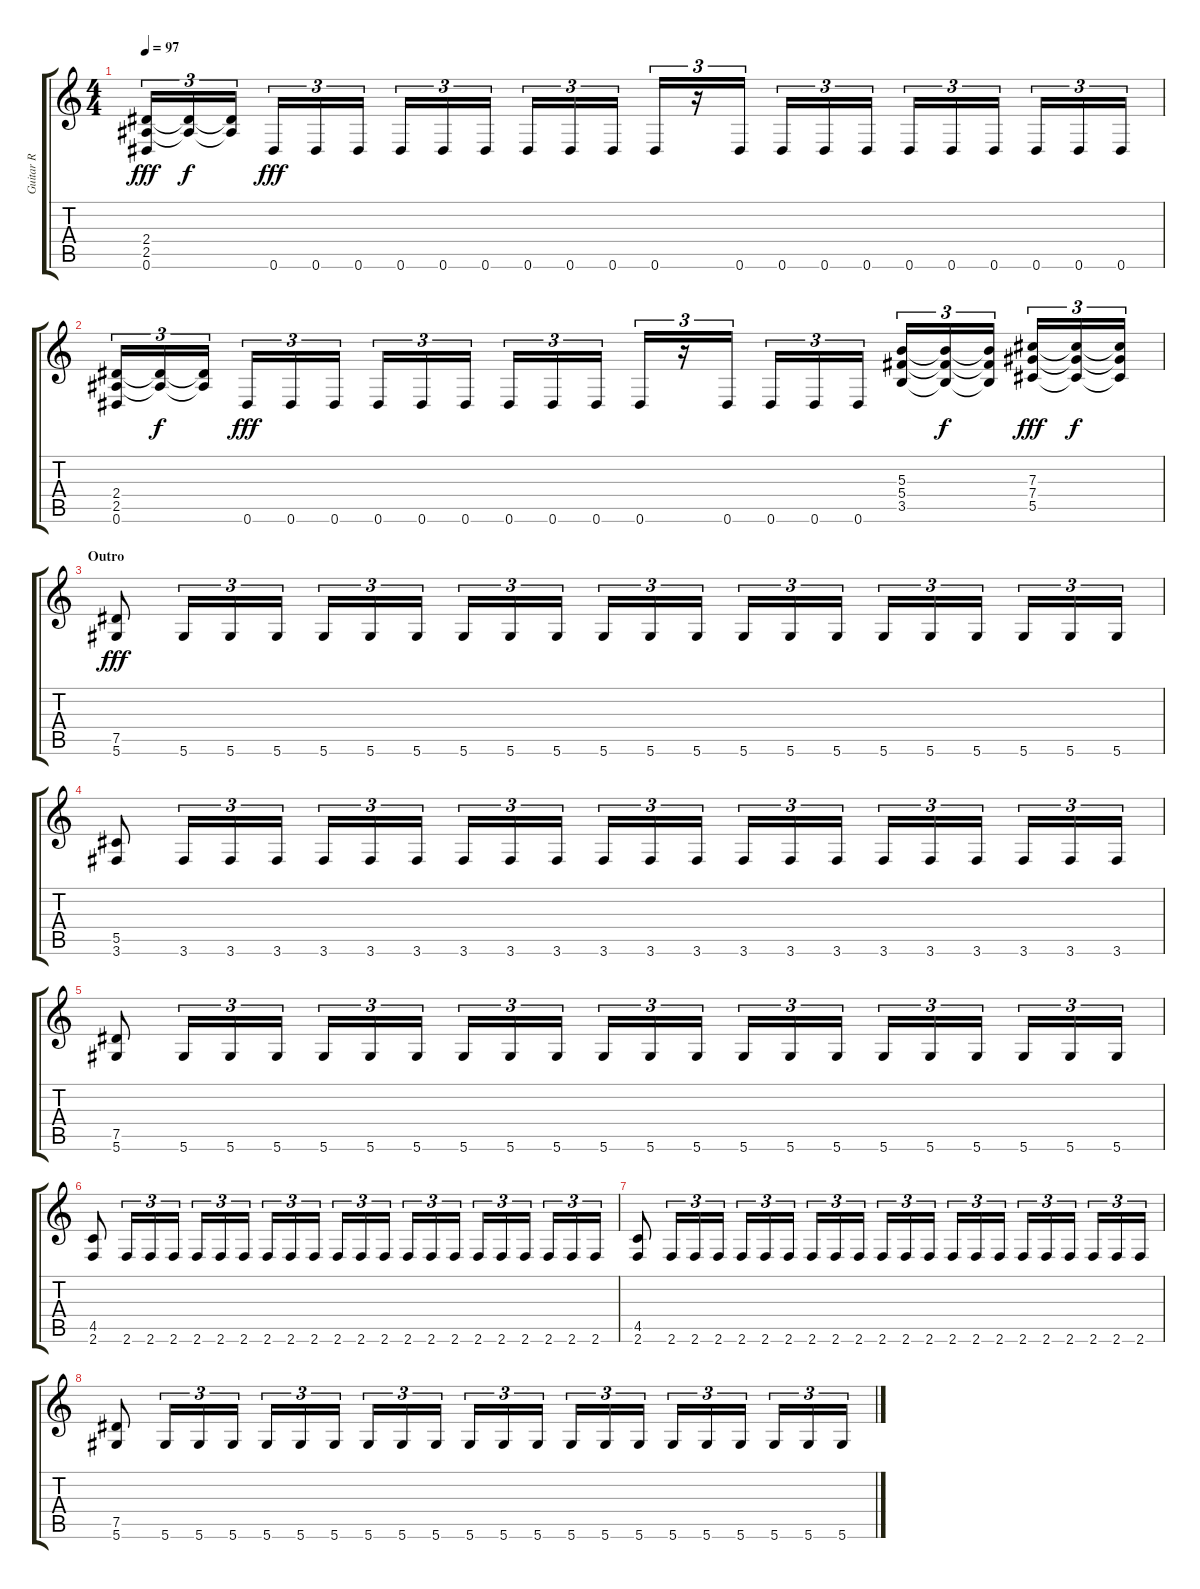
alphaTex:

\track ("Guitar R" "Guitar R") {instrument distortionguitar}
\staff {score tabs}
\tuning (Eb4 Bb3 Gb3 Db3 Ab2 Eb2) {hide}
\ts (4 4)
\tempo 97
\clef g2
\ks c
(2.4 2.5 0.6).16{tu (3 2) dy fff} (2.4{t} 2.5{t}).16{tu (3 2) dy f} (2.4{t} 2.5{t}).16{tu (3 2)} 0.6.16{tu (3 2) dy fff} 0.6.16{tu (3 2)} 0.6.16{tu (3 2)} 0.6.16{tu (3 2)} 0.6.16{tu (3 2)} 0.6.16{tu (3 2)} 0.6.16{tu (3 2)} 0.6.16{tu (3 2)} 0.6.16{tu (3 2)} 0.6.16{tu (3 2)} r.16{tu (3 2)} 0.6.16{tu (3 2)} 0.6.16{tu (3 2)} 0.6.16{tu (3 2)} 0.6.16{tu (3 2)} 0.6.16{tu (3 2)} 0.6.16{tu (3 2)} 0.6.16{tu (3 2)} 0.6.16{tu (3 2)} 0.6.16{tu (3 2)} 0.6.16{tu (3 2)} |
(2.4 2.5 0.6).16{tu (3 2)} (2.4{t} 2.5{t}).16{tu (3 2) dy f} (2.4{t} 2.5{t}).16{tu (3 2)} 0.6.16{tu (3 2) dy fff} 0.6.16{tu (3 2)} 0.6.16{tu (3 2)} 0.6.16{tu (3 2)} 0.6.16{tu (3 2)} 0.6.16{tu (3 2)} 0.6.16{tu (3 2)} 0.6.16{tu (3 2)} 0.6.16{tu (3 2)} 0.6.16{tu (3 2)} r.16{tu (3 2)} 0.6.16{tu (3 2)} 0.6.16{tu (3 2)} 0.6.16{tu (3 2)} 0.6.16{tu (3 2)} (5.3 5.4 3.5).16{tu (3 2)} (5.3{t} 5.4{t} 3.5{t}).16{tu (3 2) dy f} (5.3{t} 5.4{t} 3.5{t}).16{tu (3 2)} (7.3 7.4 5.5).16{tu (3 2) dy fff} (7.3{t} 7.4{t} 5.5{t}).16{tu (3 2) dy f} (7.3{t} 7.4{t} 5.5{t}).16{tu (3 2)} |
\section ("" "Outro")
(7.5 5.6).8{dy fff} 5.6.16{tu (3 2)} 5.6.16{tu (3 2)} 5.6.16{tu (3 2)} 5.6.16{tu (3 2)} 5.6.16{tu (3 2)} 5.6.16{tu (3 2)} 5.6.16{tu (3 2)} 5.6.16{tu (3 2)} 5.6.16{tu (3 2)} 5.6.16{tu (3 2)} 5.6.16{tu (3 2)} 5.6.16{tu (3 2)} 5.6.16{tu (3 2)} 5.6.16{tu (3 2)} 5.6.16{tu (3 2)} 5.6.16{tu (3 2)} 5.6.16{tu (3 2)} 5.6.16{tu (3 2)} 5.6.16{tu (3 2)} 5.6.16{tu (3 2)} 5.6.16{tu (3 2)} |
(5.5 3.6).8 3.6.16{tu (3 2)} 3.6.16{tu (3 2)} 3.6.16{tu (3 2)} 3.6.16{tu (3 2)} 3.6.16{tu (3 2)} 3.6.16{tu (3 2)} 3.6.16{tu (3 2)} 3.6.16{tu (3 2)} 3.6.16{tu (3 2)} 3.6.16{tu (3 2)} 3.6.16{tu (3 2)} 3.6.16{tu (3 2)} 3.6.16{tu (3 2)} 3.6.16{tu (3 2)} 3.6.16{tu (3 2)} 3.6.16{tu (3 2)} 3.6.16{tu (3 2)} 3.6.16{tu (3 2)} 3.6.16{tu (3 2)} 3.6.16{tu (3 2)} 3.6.16{tu (3 2)} |
(7.5 5.6).8 5.6.16{tu (3 2)} 5.6.16{tu (3 2)} 5.6.16{tu (3 2)} 5.6.16{tu (3 2)} 5.6.16{tu (3 2)} 5.6.16{tu (3 2)} 5.6.16{tu (3 2)} 5.6.16{tu (3 2)} 5.6.16{tu (3 2)} 5.6.16{tu (3 2)} 5.6.16{tu (3 2)} 5.6.16{tu (3 2)} 5.6.16{tu (3 2)} 5.6.16{tu (3 2)} 5.6.16{tu (3 2)} 5.6.16{tu (3 2)} 5.6.16{tu (3 2)} 5.6.16{tu (3 2)} 5.6.16{tu (3 2)} 5.6.16{tu (3 2)} 5.6.16{tu (3 2)} |
(4.5 2.6).8 2.6.16{tu (3 2)} 2.6.16{tu (3 2)} 2.6.16{tu (3 2)} 2.6.16{tu (3 2)} 2.6.16{tu (3 2)} 2.6.16{tu (3 2)} 2.6.16{tu (3 2)} 2.6.16{tu (3 2)} 2.6.16{tu (3 2)} 2.6.16{tu (3 2)} 2.6.16{tu (3 2)} 2.6.16{tu (3 2)} 2.6.16{tu (3 2)} 2.6.16{tu (3 2)} 2.6.16{tu (3 2)} 2.6.16{tu (3 2)} 2.6.16{tu (3 2)} 2.6.16{tu (3 2)} 2.6.16{tu (3 2)} 2.6.16{tu (3 2)} 2.6.16{tu (3 2)} |
(4.5 2.6).8 2.6.16{tu (3 2)} 2.6.16{tu (3 2)} 2.6.16{tu (3 2)} 2.6.16{tu (3 2)} 2.6.16{tu (3 2)} 2.6.16{tu (3 2)} 2.6.16{tu (3 2)} 2.6.16{tu (3 2)} 2.6.16{tu (3 2)} 2.6.16{tu (3 2)} 2.6.16{tu (3 2)} 2.6.16{tu (3 2)} 2.6.16{tu (3 2)} 2.6.16{tu (3 2)} 2.6.16{tu (3 2)} 2.6.16{tu (3 2)} 2.6.16{tu (3 2)} 2.6.16{tu (3 2)} 2.6.16{tu (3 2)} 2.6.16{tu (3 2)} 2.6.16{tu (3 2)} |
(7.5 5.6).8 5.6.16{tu (3 2)} 5.6.16{tu (3 2)} 5.6.16{tu (3 2)} 5.6.16{tu (3 2)} 5.6.16{tu (3 2)} 5.6.16{tu (3 2)} 5.6.16{tu (3 2)} 5.6.16{tu (3 2)} 5.6.16{tu (3 2)} 5.6.16{tu (3 2)} 5.6.16{tu (3 2)} 5.6.16{tu (3 2)} 5.6.16{tu (3 2)} 5.6.16{tu (3 2)} 5.6.16{tu (3 2)} 5.6.16{tu (3 2)} 5.6.16{tu (3 2)} 5.6.16{tu (3 2)} 5.6.16{tu (3 2)} 5.6.16{tu (3 2)} 5.6.16{tu (3 2)}
